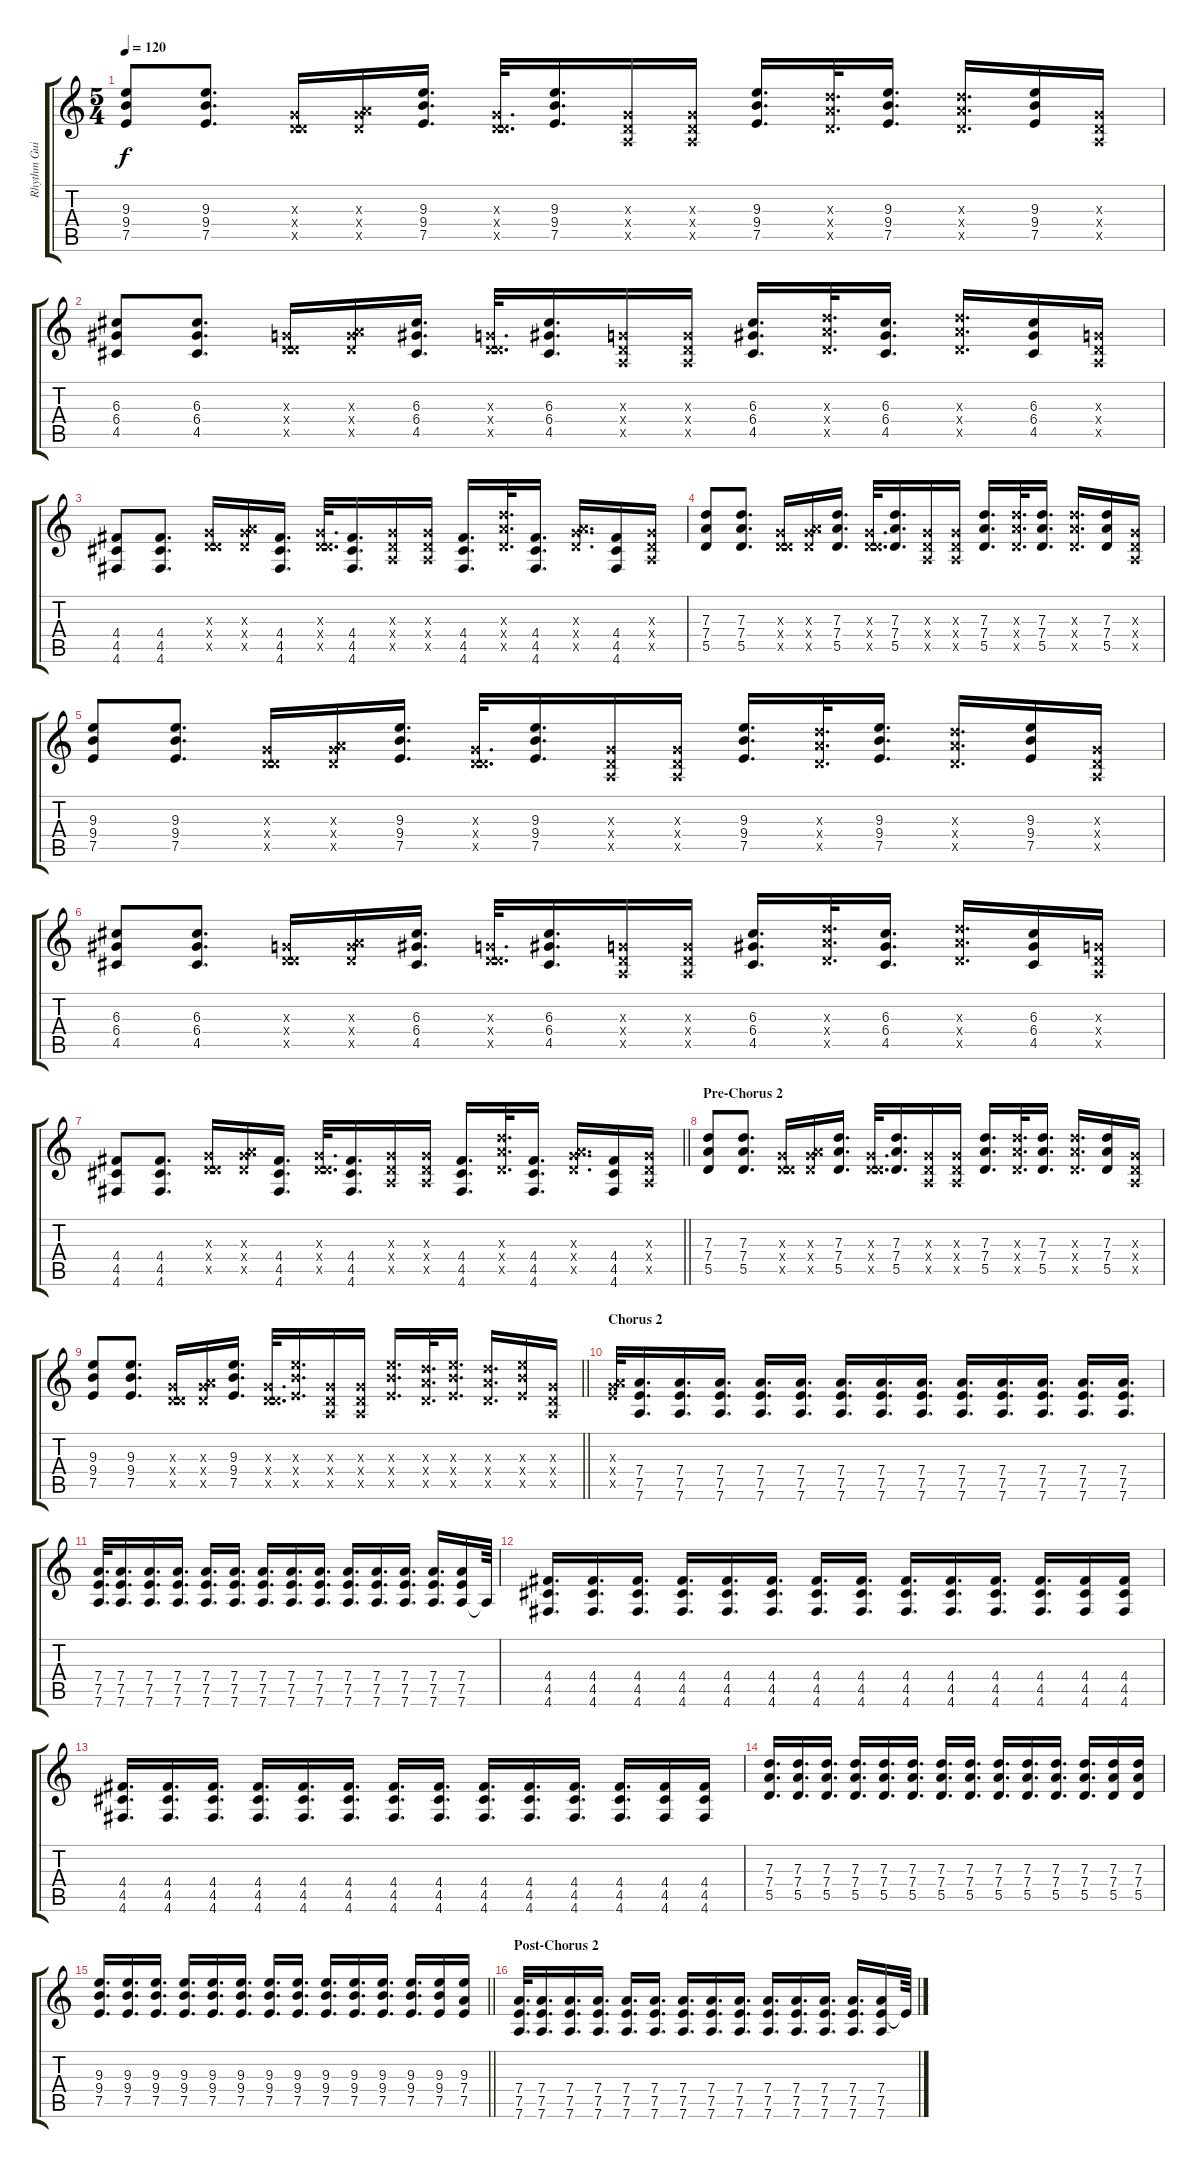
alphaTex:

\track ("Rhythm Guitar" "Rhythm Gui") {instrument overdrivenguitar}
\staff {score tabs}
\tuning (E4 B3 G3 D3 A2 D2) {hide}
\ts (5 4)
\tempo 120
\clef g2
\ks c
(9.3 9.4 7.5).8{dy f} (9.3 9.4 7.5).8{d} (0.3{x} 0.4{x} 5.5{x}).16 (0.3{x} 7.4{x} 5.5{x}).16 (9.3 9.4 7.5).16{d} (0.3{x} 0.4{x} 5.5{x}).32{d} (9.3 9.4 7.5).16{d} (0.3{x} 0.4{x} 0.5{x}).16 (0.3{x} 0.4{x} 0.5{x}).16 (9.3 9.4 7.5).16{d} (7.3{x} 7.4{x} 5.5{x}).32{d} (9.3 9.4 7.5).16{d} (7.3{x} 7.4{x} 5.5{x}).16{d} (9.3 9.4 7.5).16 (0.3{x} 0.4{x} 0.5{x}).16 |
(6.3 6.4 4.5).8 (6.3 6.4 4.5).8{d} (0.3{x} 0.4{x} 5.5{x}).16 (0.3{x} 7.4{x} 5.5{x}).16 (6.3 6.4 4.5).16{d} (0.3{x} 0.4{x} 5.5{x}).32{d} (6.3 6.4 4.5).16{d} (0.3{x} 0.4{x} 0.5{x}).16 (0.3{x} 0.4{x} 0.5{x}).16 (6.3 6.4 4.5).16{d} (7.3{x} 7.4{x} 5.5{x}).32{d} (6.3 6.4 4.5).16{d} (7.3{x} 7.4{x} 5.5{x}).16{d} (6.3 6.4 4.5).16 (0.3{x} 0.4{x} 0.5{x}).16 |
(4.4 4.5 4.6).8 (4.4 4.5 4.6).8{d} (0.3{x} 0.4{x} 5.5{x}).16 (0.3{x} 7.4{x} 5.5{x}).16 (4.4 4.5 4.6).16{d} (0.3{x} 0.4{x} 5.5{x}).32{d} (4.4 4.5 4.6).16{d} (0.3{x} 0.4{x} 0.5{x}).16 (0.3{x} 0.4{x} 0.5{x}).16 (4.4 4.5 4.6).16{d} (7.3{x} 7.4{x} 5.5{x}).32{d} (4.4 4.5 4.6).16{d} (0.3{x} 7.4{x} 5.5{x}).16{d} (4.4 4.5 4.6).16 (0.3{x} 0.4{x} 0.5{x}).16 |
(7.3 7.4 5.5).8 (7.3 7.4 5.5).8{d} (0.3{x} 0.4{x} 5.5{x}).16 (0.3{x} 7.4{x} 5.5{x}).16 (7.3 7.4 5.5).16{d} (0.3{x} 0.4{x} 5.5{x}).32{d} (7.3 7.4 5.5).16{d} (0.3{x} 0.4{x} 0.5{x}).16 (0.3{x} 0.4{x} 0.5{x}).16 (7.3 7.4 5.5).16{d} (7.3{x} 7.4{x} 5.5{x}).32{d} (7.3 7.4 5.5).16{d} (7.3{x} 7.4{x} 5.5{x}).16{d} (7.3 7.4 5.5).16 (0.3{x} 0.4{x} 0.5{x}).16 |
(9.3 9.4 7.5).8 (9.3 9.4 7.5).8{d} (0.3{x} 0.4{x} 5.5{x}).16 (0.3{x} 7.4{x} 5.5{x}).16 (9.3 9.4 7.5).16{d} (0.3{x} 0.4{x} 5.5{x}).32{d} (9.3 9.4 7.5).16{d} (0.3{x} 0.4{x} 0.5{x}).16 (0.3{x} 0.4{x} 0.5{x}).16 (9.3 9.4 7.5).16{d} (7.3{x} 7.4{x} 5.5{x}).32{d} (9.3 9.4 7.5).16{d} (7.3{x} 7.4{x} 5.5{x}).16{d} (9.3 9.4 7.5).16 (0.3{x} 0.4{x} 0.5{x}).16 |
(6.3 6.4 4.5).8 (6.3 6.4 4.5).8{d} (0.3{x} 0.4{x} 5.5{x}).16 (0.3{x} 7.4{x} 5.5{x}).16 (6.3 6.4 4.5).16{d} (0.3{x} 0.4{x} 5.5{x}).32{d} (6.3 6.4 4.5).16{d} (0.3{x} 0.4{x} 0.5{x}).16 (0.3{x} 0.4{x} 0.5{x}).16 (6.3 6.4 4.5).16{d} (7.3{x} 7.4{x} 5.5{x}).32{d} (6.3 6.4 4.5).16{d} (7.3{x} 7.4{x} 5.5{x}).16{d} (6.3 6.4 4.5).16 (0.3{x} 0.4{x} 0.5{x}).16 |
\barLineRight lightlight
(4.4 4.5 4.6).8 (4.4 4.5 4.6).8{d} (0.3{x} 0.4{x} 5.5{x}).16 (0.3{x} 7.4{x} 5.5{x}).16 (4.4 4.5 4.6).16{d} (0.3{x} 0.4{x} 5.5{x}).32{d} (4.4 4.5 4.6).16{d} (0.3{x} 0.4{x} 0.5{x}).16 (0.3{x} 0.4{x} 0.5{x}).16 (4.4 4.5 4.6).16{d} (7.3{x} 7.4{x} 5.5{x}).32{d} (4.4 4.5 4.6).16{d} (0.3{x} 7.4{x} 5.5{x}).16{d} (4.4 4.5 4.6).16 (0.3{x} 0.4{x} 0.5{x}).16 |
\section ("" "Pre-Chorus 2")
(7.3 7.4 5.5).8 (7.3 7.4 5.5).8{d} (0.3{x} 0.4{x} 5.5{x}).16 (0.3{x} 7.4{x} 5.5{x}).16 (7.3 7.4 5.5).16{d} (0.3{x} 0.4{x} 5.5{x}).32{d} (7.3 7.4 5.5).16{d} (0.3{x} 0.4{x} 0.5{x}).16 (0.3{x} 0.4{x} 0.5{x}).16 (7.3 7.4 5.5).16{d} (7.3{x} 7.4{x} 5.5{x}).32{d} (7.3 7.4 5.5).16{d} (7.3{x} 7.4{x} 5.5{x}).16{d} (7.3 7.4 5.5).16 (0.3{x} 0.4{x} 0.5{x}).16 |
\barLineRight lightlight
(9.3 9.4 7.5).8 (9.3 9.4 7.5).8{d} (0.3{x} 0.4{x} 5.5{x}).16 (0.3{x} 7.4{x} 5.5{x}).16 (9.3 9.4 7.5).16{d} (0.3{x} 0.4{x} 5.5{x}).32{d} (9.3{x} 9.4{x} 7.5{x}).16{d} (0.3{x} 0.4{x} 0.5{x}).16 (0.3{x} 0.4{x} 0.5{x}).16 (9.3{x} 9.4{x} 7.5{x}).16{d} (7.3{x} 7.4{x} 5.5{x}).32{d} (9.3{x} 9.4{x} 7.5{x}).16{d} (7.3{x} 7.4{x} 5.5{x}).16{d} (9.3{x} 9.4{x} 7.5{x}).16 (0.3{x} 0.4{x} 0.5{x}).16 |
\section ("" "Chorus 2")
(0.3{x} 7.4{x} 7.5{x}).32 (7.4 7.5 7.6).16{d} (7.4 7.5 7.6).16{d} (7.4 7.5 7.6).16{d} (7.4 7.5 7.6).16{d} (7.4 7.5 7.6).16{d} (7.4 7.5 7.6).16{d} (7.4 7.5 7.6).16{d} (7.4 7.5 7.6).16{d} (7.4 7.5 7.6).16{d} (7.4 7.5 7.6).16{d} (7.4 7.5 7.6).16{d} (7.4 7.5 7.6).16{d} (7.4 7.5 7.6).16{d} |
(7.4 7.5 7.6).32{d} (7.4 7.5 7.6).16{d} (7.4 7.5 7.6).16{d} (7.4 7.5 7.6).16{d} (7.4 7.5 7.6).16{d} (7.4 7.5 7.6).16{d} (7.4 7.5 7.6).16{d} (7.4 7.5 7.6).16{d} (7.4 7.5 7.6).16{d} (7.4 7.5 7.6).16{d} (7.4 7.5 7.6).16{d} (7.4 7.5 7.6).16{d} (7.4 7.5 7.6).16{d} (7.4 7.5 7.6).16 7.6{t}.64 |
(4.4 4.5 4.6).16{d} (4.4 4.5 4.6).16{d} (4.4 4.5 4.6).16{d} (4.4 4.5 4.6).16{d} (4.4 4.5 4.6).16{d} (4.4 4.5 4.6).16{d} (4.4 4.5 4.6).16{d} (4.4 4.5 4.6).16{d} (4.4 4.5 4.6).16{d} (4.4 4.5 4.6).16{d} (4.4 4.5 4.6).16{d} (4.4 4.5 4.6).16{d} (4.4 4.5 4.6).16 (4.4 4.5 4.6).16 |
(4.4 4.5 4.6).16{d} (4.4 4.5 4.6).16{d} (4.4 4.5 4.6).16{d} (4.4 4.5 4.6).16{d} (4.4 4.5 4.6).16{d} (4.4 4.5 4.6).16{d} (4.4 4.5 4.6).16{d} (4.4 4.5 4.6).16{d} (4.4 4.5 4.6).16{d} (4.4 4.5 4.6).16{d} (4.4 4.5 4.6).16{d} (4.4 4.5 4.6).16{d} (4.4 4.5 4.6).16 (4.4 4.5 4.6).16 |
(7.3 7.4 5.5).16{d} (7.3 7.4 5.5).16{d} (7.3 7.4 5.5).16{d} (7.3 7.4 5.5).16{d} (7.3 7.4 5.5).16{d} (7.3 7.4 5.5).16{d} (7.3 7.4 5.5).16{d} (7.3 7.4 5.5).16{d} (7.3 7.4 5.5).16{d} (7.3 7.4 5.5).16{d} (7.3 7.4 5.5).16{d} (7.3 7.4 5.5).16{d} (7.3 7.4 5.5).16 (7.3 7.4 5.5).16 |
\barLineRight lightlight
(9.3 9.4 7.5).16{d} (9.3 9.4 7.5).16{d} (9.3 9.4 7.5).16{d} (9.3 9.4 7.5).16{d} (9.3 9.4 7.5).16{d} (9.3 9.4 7.5).16{d} (9.3 9.4 7.5).16{d} (9.3 9.4 7.5).16{d} (9.3 9.4 7.5).16{d} (9.3 9.4 7.5).16{d} (9.3 9.4 7.5).16{d} (9.3 9.4 7.5).16{d} (9.3 9.4 7.5).16 (9.3 7.4 7.5).16 |
\section ("" "Post-Chorus 2")
(7.4 7.5 7.6).32{d} (7.4 7.5 7.6).16{d} (7.4 7.5 7.6).16{d} (7.4 7.5 7.6).16{d} (7.4 7.5 7.6).16{d} (7.4 7.5 7.6).16{d} (7.4 7.5 7.6).16{d} (7.4 7.5 7.6).16{d} (7.4 7.5 7.6).16{d} (7.4 7.5 7.6).16{d} (7.4 7.5 7.6).16{d} (7.4 7.5 7.6).16{d} (7.4 7.5 7.6).16{d} (7.4 7.5 7.6).16 7.5{t}.64
